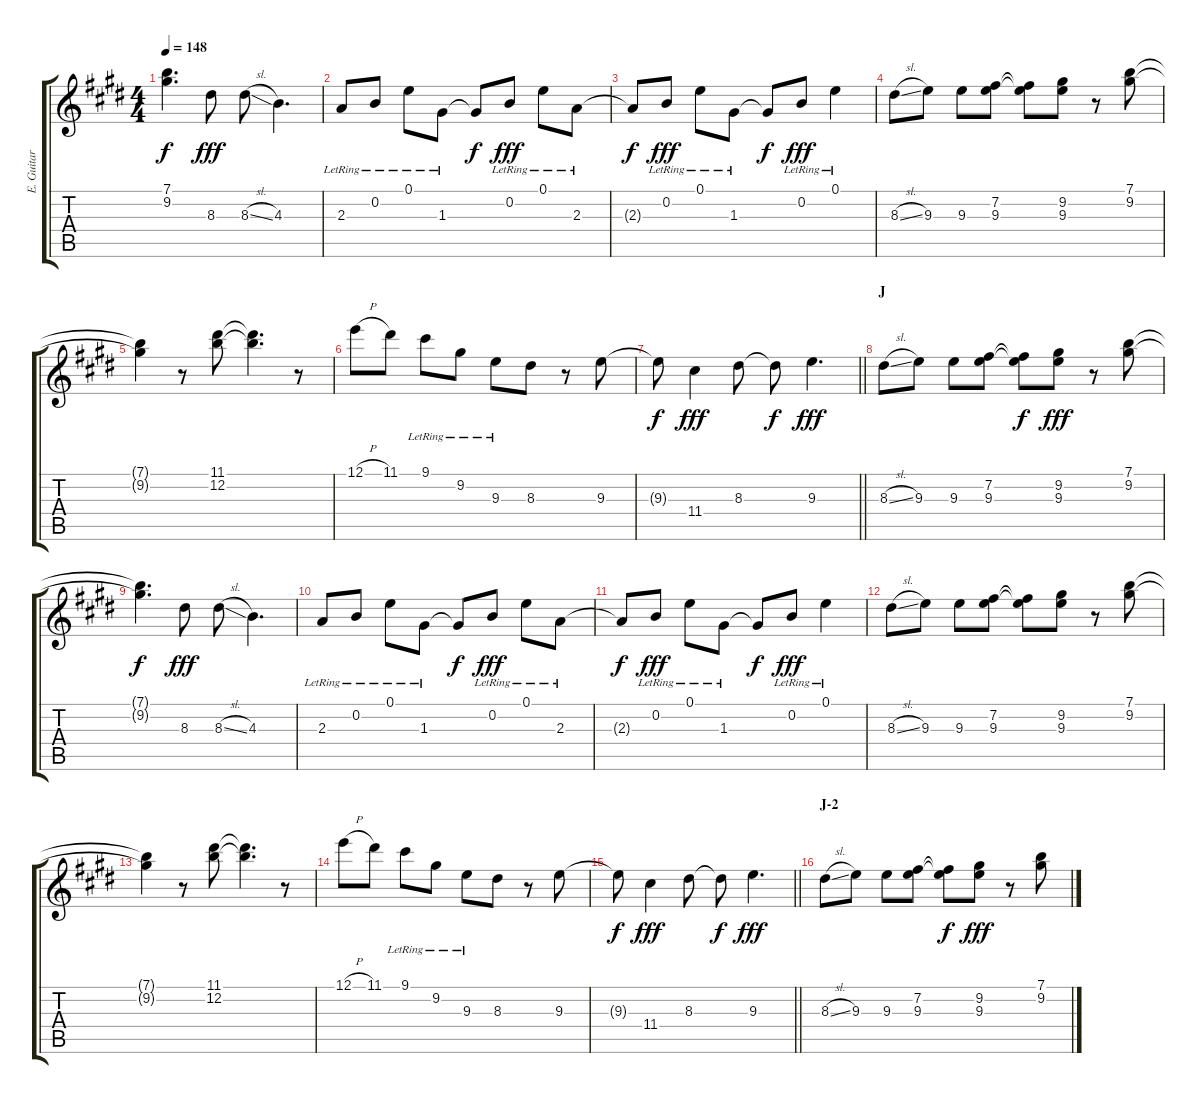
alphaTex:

\track ("E. Guitar I" "E. Guitar ") {instrument electricguitarjazz}
\staff {score tabs}
\tuning (E4 B3 G3 D3 A2 E2) {hide}
\ts (4 4)
\tempo 148
\clef g2
\ks e
(7.1{t} 9.2{t}).4{d dy f} 8.3.8{dy fff} 8.3{sl}.8 4.3.4{d} |
2.3{lr}.8 0.2{lr}.8 0.1{lr}.8 1.3{lr}.8 1.3{t}.8{dy f} 0.2{lr}.8{dy fff} 0.1{lr}.8 2.3{lr}.8 |
2.3{t}.8{dy f} 0.2{lr}.8{dy fff} 0.1{lr}.8 1.3{lr}.8 1.3{t}.8{dy f} 0.2{lr}.8{dy fff} 0.1{lr}.4 |
8.3{sl}.8 9.3.8 9.3.8 (7.2 9.3).8 (7.2{t} 9.3{t}).8 (9.2 9.3).8 r.8 (7.1 9.2).8 |
(7.1{t} 9.2{t}).4 r.8 (11.1 12.2).8 (11.1{t} 12.2{t}).4{d} r.8 |
12.1{h}.8 11.1.8 9.1{lr}.8 9.2{lr}.8 9.3{lr}.8 8.3.8 r.8 9.3.8 |
\barLineRight lightlight
9.3{t}.8{dy f} 11.4.4{dy fff} 8.3.8 8.3{t}.8{dy f} 9.3.4{d dy fff} |
\section ("" "J")
8.3{sl}.8 9.3.8 9.3.8 (7.2 9.3).8 (7.2{t} 9.3{t}).8{dy f} (9.2 9.3).8{dy fff} r.8 (7.1 9.2).8 |
(7.1{t} 9.2{t}).4{d dy f} 8.3.8{dy fff} 8.3{sl}.8 4.3.4{d} |
2.3{lr}.8 0.2{lr}.8 0.1{lr}.8 1.3{lr}.8 1.3{t}.8{dy f} 0.2{lr}.8{dy fff} 0.1{lr}.8 2.3{lr}.8 |
2.3{t}.8{dy f} 0.2{lr}.8{dy fff} 0.1{lr}.8 1.3{lr}.8 1.3{t}.8{dy f} 0.2{lr}.8{dy fff} 0.1{lr}.4 |
8.3{sl}.8 9.3.8 9.3.8 (7.2 9.3).8 (7.2{t} 9.3{t}).8 (9.2 9.3).8 r.8 (7.1 9.2).8 |
(7.1{t} 9.2{t}).4 r.8 (11.1 12.2).8 (11.1{t} 12.2{t}).4{d} r.8 |
12.1{h}.8 11.1.8 9.1{lr}.8 9.2{lr}.8 9.3{lr}.8 8.3.8 r.8 9.3.8 |
\barLineRight lightlight
9.3{t}.8{dy f} 11.4.4{dy fff} 8.3.8 8.3{t}.8{dy f} 9.3.4{d dy fff} |
\section ("" "J-2")
8.3{sl}.8 9.3.8 9.3.8 (7.2 9.3).8 (7.2{t} 9.3{t}).8{dy f} (9.2 9.3).8{dy fff} r.8 (7.1 9.2).8
